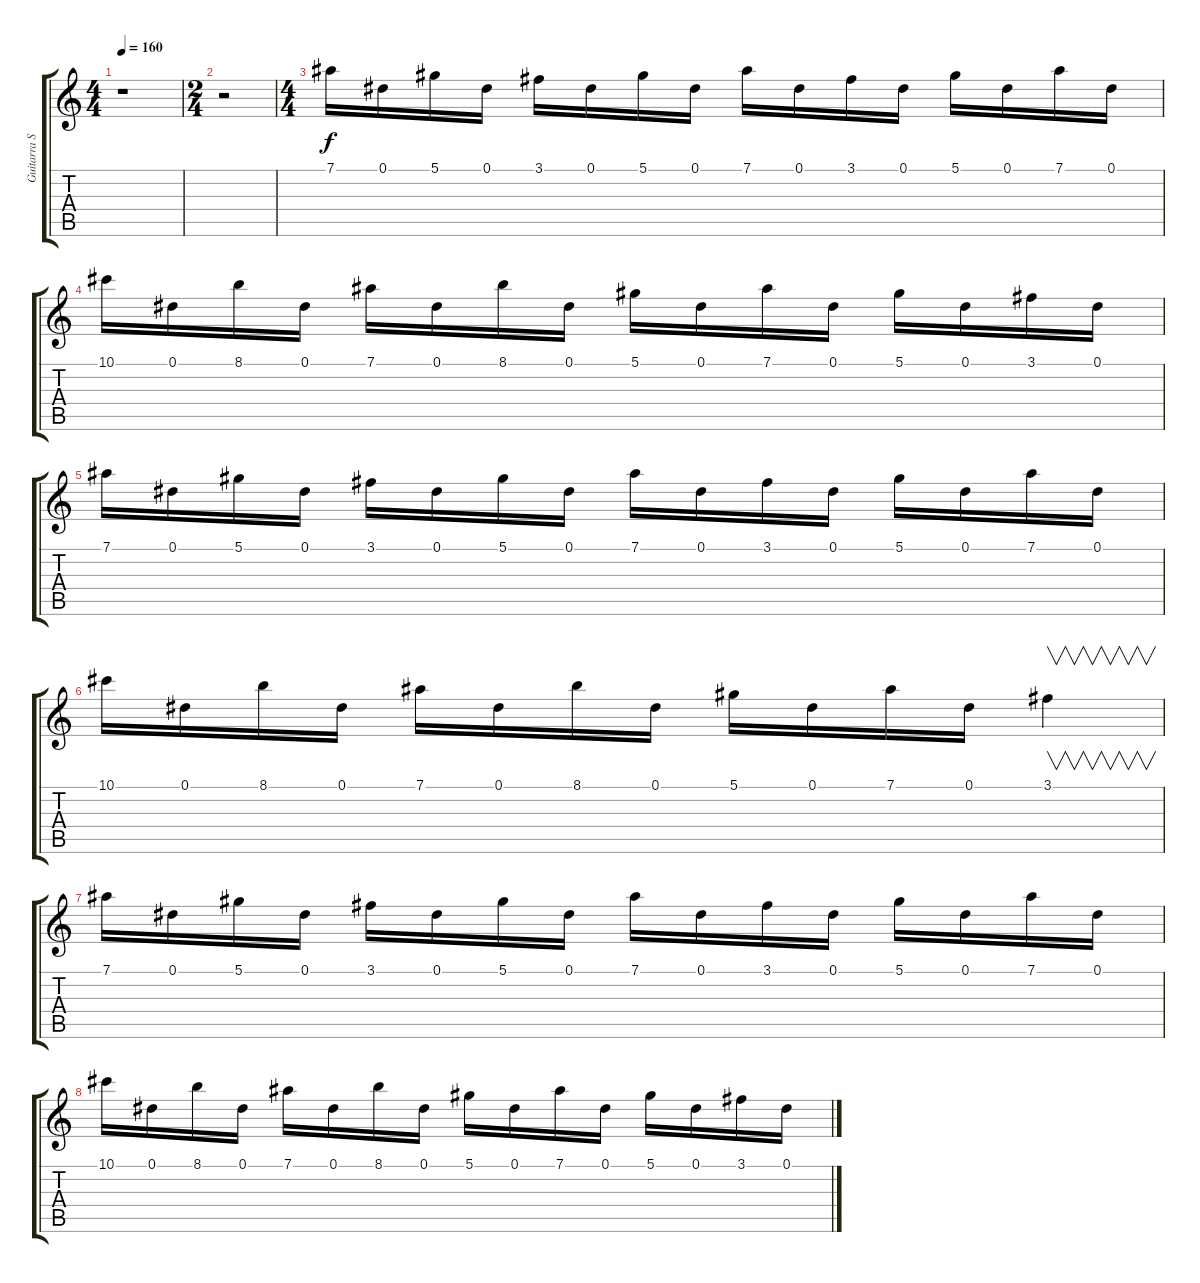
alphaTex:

\track ("Guitarra Solo I" "Guitarra S") {instrument distortionguitar}
\staff {score tabs}
\tuning (Eb4 Bb3 Gb3 Db3 Ab2 Eb2) {hide}
\ts (4 4)
\tempo 160
\clef g2
\ks c
r.1{dy f} |
\ts (2 4)
r.2 |
\ts (4 4)
7.1.16 0.1.16 5.1.16 0.1.16 3.1.16 0.1.16 5.1.16 0.1.16 7.1.16 0.1.16 3.1.16 0.1.16 5.1.16 0.1.16 7.1.16 0.1.16 |
10.1.16 0.1.16 8.1.16 0.1.16 7.1.16 0.1.16 8.1.16 0.1.16 5.1.16 0.1.16 7.1.16 0.1.16 5.1.16 0.1.16 3.1.16 0.1.16 |
7.1.16 0.1.16 5.1.16 0.1.16 3.1.16 0.1.16 5.1.16 0.1.16 7.1.16 0.1.16 3.1.16 0.1.16 5.1.16 0.1.16 7.1.16 0.1.16 |
10.1.16 0.1.16 8.1.16 0.1.16 7.1.16 0.1.16 8.1.16 0.1.16 5.1.16 0.1.16 7.1.16 0.1.16 3.1.4{v} |
7.1.16 0.1.16 5.1.16 0.1.16 3.1.16 0.1.16 5.1.16 0.1.16 7.1.16 0.1.16 3.1.16 0.1.16 5.1.16 0.1.16 7.1.16 0.1.16 |
10.1.16 0.1.16 8.1.16 0.1.16 7.1.16 0.1.16 8.1.16 0.1.16 5.1.16 0.1.16 7.1.16 0.1.16 5.1.16 0.1.16 3.1.16 0.1.16
